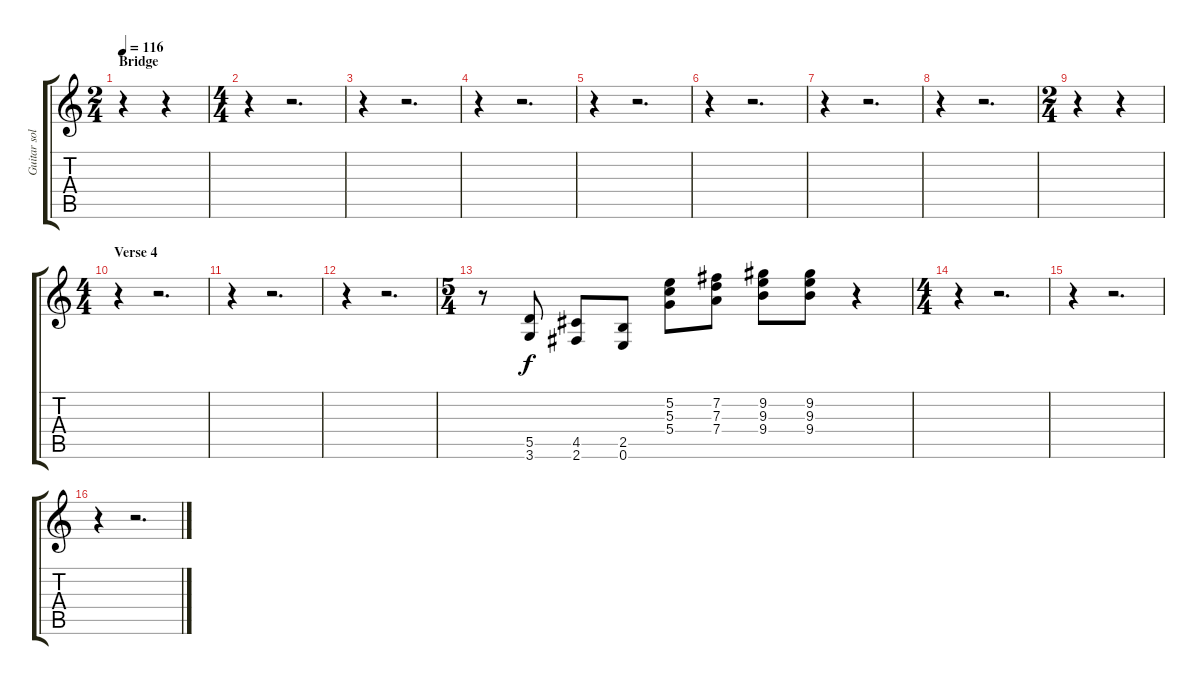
\track ("Guitar solo + overbud" "Guitar sol") {instrument overdrivenguitar}
\staff {score tabs}
\tuning (E4 B3 G3 D3 A2 E2) {hide}
\ts (2 4)
\section ("" "Bridge")
\tempo 116
\clef g2
\ks c
r.4{dy f} r.4 |
\ts (4 4)
r.4 r.2{d} |
r.4 r.2{d} |
r.4 r.2{d} |
r.4 r.2{d} |
r.4 r.2{d} |
r.4 r.2{d} |
r.4 r.2{d} |
\ts (2 4)
r.4 r.4 |
\ts (4 4)
\section ("" "Verse 4")
r.4 r.2{d} |
r.4 r.2{d} |
r.4 r.2{d} |
\ts (5 4)
r.8 (5.5 3.6).8 (4.5 2.6).8 (2.5 0.6).8 (5.2 5.3 5.4).8 (7.2 7.3 7.4).8 (9.2 9.3 9.4).8 (9.2 9.3 9.4).8 r.4 |
\ts (4 4)
r.4 r.2{d} |
r.4 r.2{d} |
r.4 r.2{d}
